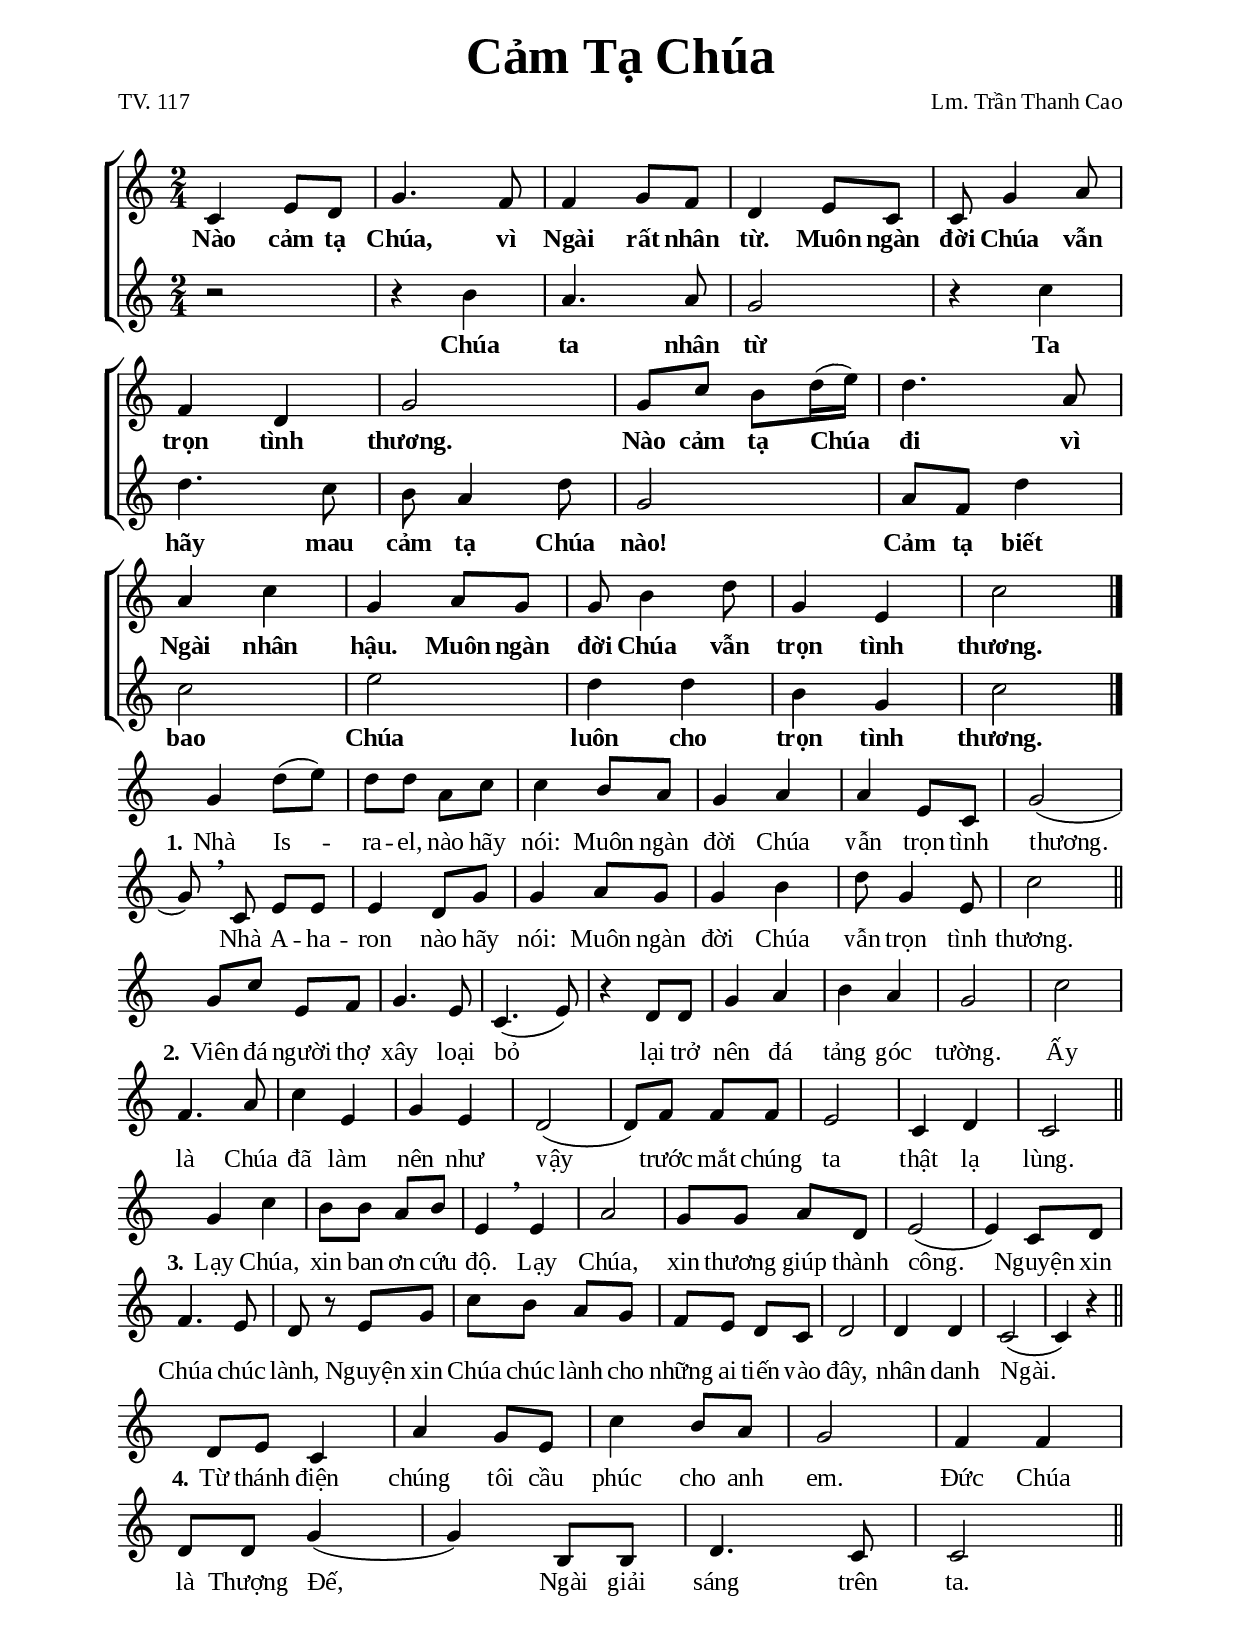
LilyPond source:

% Cài đặt chung
\version "2.20.0"
\include "english.ly"

\header {
  title = \markup { \fontsize #3 "Cảm Tạ Chúa" }
  poet = "TV. 117"
  composer = "Lm. Trần Thanh Cao"
  arranger = " "
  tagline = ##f
}

global = {
  \key c \major
  \time 2/4
}

\paper {
  #(set-paper-size "a4")
  top-margin = 15\mm
  bottom-margin = 15\mm
  left-margin = 20\mm
  right-margin = 20\mm
  indent = #0
  #(define fonts
    (make-pango-font-tree
      "Liberation Serif"
      "Liberation Serif"
      "Liberation Serif"
      (/ 20 20)))
  page-count = #1
}

% Nhạc điệp khúc
nhacDiepKhucSop = \relative c' {
  \override Score.BarNumber.break-visibility = ##(#f #f #f)
  c4 e8 d |
  g4. f8 |
  f4 g8 f |
  d4 e8 c |
  c g'4 a8 |
  f4 d |
  g2 |
  g8 c b d16 (e) |
  d4. a8 |
  a4 c |
  g a8 g |
  g b4 d8 |
  g,4 e |
  c'2 \bar "|."
}

nhacDiepKhucBass = \relative c'' {
  \override Score.BarNumber.break-visibility = ##(#f #f #f)
  r2 |
  r4 b |
  a4. a8 |
  g2 |
  r4 c |
  d4. c8 |
  b a4 d8 |
  g,2 |
  a8 f d'4 |
  c2 |
  e |
  d4 d |
  b g |
  c2 \bar "|."
}

% Nhạc phiên khúc
nhacPhienKhucMot = \relative c'' {
  \override Score.BarNumber.break-visibility = ##(#f #f #f)
  g4 d'8 (e) |
  d d a c |
  c4 b8 a |
  g4 a |
  a e8 c |
  g'2 ( |
  g8) \breathe c, e e |
  e4 d8 g |
  g4 a8 g |
  g4 b |
  d8 g,4 e8 |
  c'2 \bar "||"
}

nhacPhienKhucHai = \relative c'' {
  \override Score.BarNumber.break-visibility = ##(#f #f #f)
  g8 c e, f |
  g4. e8 |
  c4. (e8) |
  r4 d8 d |
  g4 a |
  b a |
  g2 |
  c |
  f,4. a8 |
  c4 e, |
  g e |
  d2 ( |
  d8) f f f |
  e2 |
  c4 d |
  c2 \bar "||"
}

nhacPhienKhucBa = \relative c'' {
  \override Score.BarNumber.break-visibility = ##(#f #f #f)
  g4 c |
  b8 b a b |
  e,4 \breathe e |
  a2 |
  g8 g a d, |
  e2 ( |
  e4) c8 d |
  f4. e8 |
  d r e g |
  c b a g |
  f e d c |
  d2 |
  d4 d |
  c2 ( |
  c4) r \bar "||"
}

nhacPhienKhucBon = \relative c' {
  \override Score.BarNumber.break-visibility = ##(#f #f #f)
  d8 e c4 |
  a' g8 e |
  c'4 b8 a |
  g2 |
  f4 f |
  d8 d g4 ( |
  g) b,8 b |
  d4. c8 |
  c2 \bar "||"
}

% Lời điệp khúc
loiDiepKhucSop = \lyricmode {
  \override Lyrics.LyricText.font-series = #'bold
  Nào cảm tạ Chúa, vì Ngài rất nhân từ.
  Muôn ngàn đời Chúa vẫn trọn tình thương.
  Nào cảm tạ Chúa đi vì Ngài nhân hậu.
  Muôn ngàn đời Chúa vẫn trọn tình thương.
}

loiDiepKhucBass = \lyricmode {
  \override Lyrics.LyricText.font-series = #'bold
  Chúa ta nhân từ
  Ta hãy mau cảm tạ Chúa nào!
  Cảm tạ biết bao
  Chúa luôn cho trọn tình thương.
}

% Lời phiên khúc
loiPhienKhucMot = \lyricmode {
  \set stanza = #"1."
  Nhà Is -- ra -- el, nào hãy nói:
  Muôn ngàn đời Chúa vẫn trọn tình thương.
  Nhà A -- ha -- ron nào hãy nói:
  Muôn ngàn đời Chúa vẫn trọn tình thương.
}

loiPhienKhucHai = \lyricmode {
  \set stanza = #"2."
  Viên đá người thợ xây loại bỏ
  lại trở nên đá tảng góc tường.
  Ấy là Chúa đã làm nên như vậy
  trước mắt chúng ta thật lạ lùng.
}

loiPhienKhucBa = \lyricmode {
  \set stanza = #"3."
  Lạy Chúa, xin ban ơn cứu độ.
  Lạy Chúa, xin thương giúp thành công.
  Nguyện xin Chúa chúc lành,
  Nguyện xin Chúa chúc lành cho những ai tiến vào đây,
  nhân danh Ngài.
}

loiPhienKhucBon = \lyricmode {
  \set stanza = #"4."
  Từ thánh điện chúng tôi cầu phúc cho anh em.
  Đức Chúa là Thượng Đế,
  Ngài giải sáng trên ta.
}

% Dàn trang
\score {
  \new ChoirStaff <<
    \new Staff <<
      \new Voice = "Soprano" {
        \clef treble \global \nhacDiepKhucSop
      }
      \new Lyrics \lyricsto Soprano \loiDiepKhucSop
    >>
     \new Staff <<
      \new Voice = "Bass" {
        \clef treble \global \nhacDiepKhucBass
      }
      \new Lyrics \lyricsto Bass \loiDiepKhucBass
    >>
  >>
}

\score {
  \new ChoirStaff <<
    \new Staff = verses <<
      \override Staff.TimeSignature.transparent = ##t
      \new Voice = "verse" {
        \global \stemNeutral \nhacPhienKhucMot
      }
    >>
    \new Lyrics \lyricsto verse \loiPhienKhucMot
  >>
}

\score {
  \new ChoirStaff <<
    \new Staff = verses <<
      \override Staff.TimeSignature.transparent = ##t
      \new Voice = "verse" {
        \global \stemNeutral \nhacPhienKhucHai
      }
    >>
    \new Lyrics \lyricsto verse \loiPhienKhucHai
  >>
}

\score {
  \new ChoirStaff <<
    \new Staff = verses <<
      \override Staff.TimeSignature.transparent = ##t
      \new Voice = "verse" {
        \global \stemNeutral \nhacPhienKhucBa
      }
    >>
    \new Lyrics \lyricsto verse \loiPhienKhucBa
  >>
}

\score {
  \new ChoirStaff <<
    \new Staff = verses <<
      \override Staff.TimeSignature.transparent = ##t
      \new Voice = "verse" {
        \global \stemNeutral \nhacPhienKhucBon
      }
    >>
    \new Lyrics \lyricsto verse \loiPhienKhucBon
  >>
}
